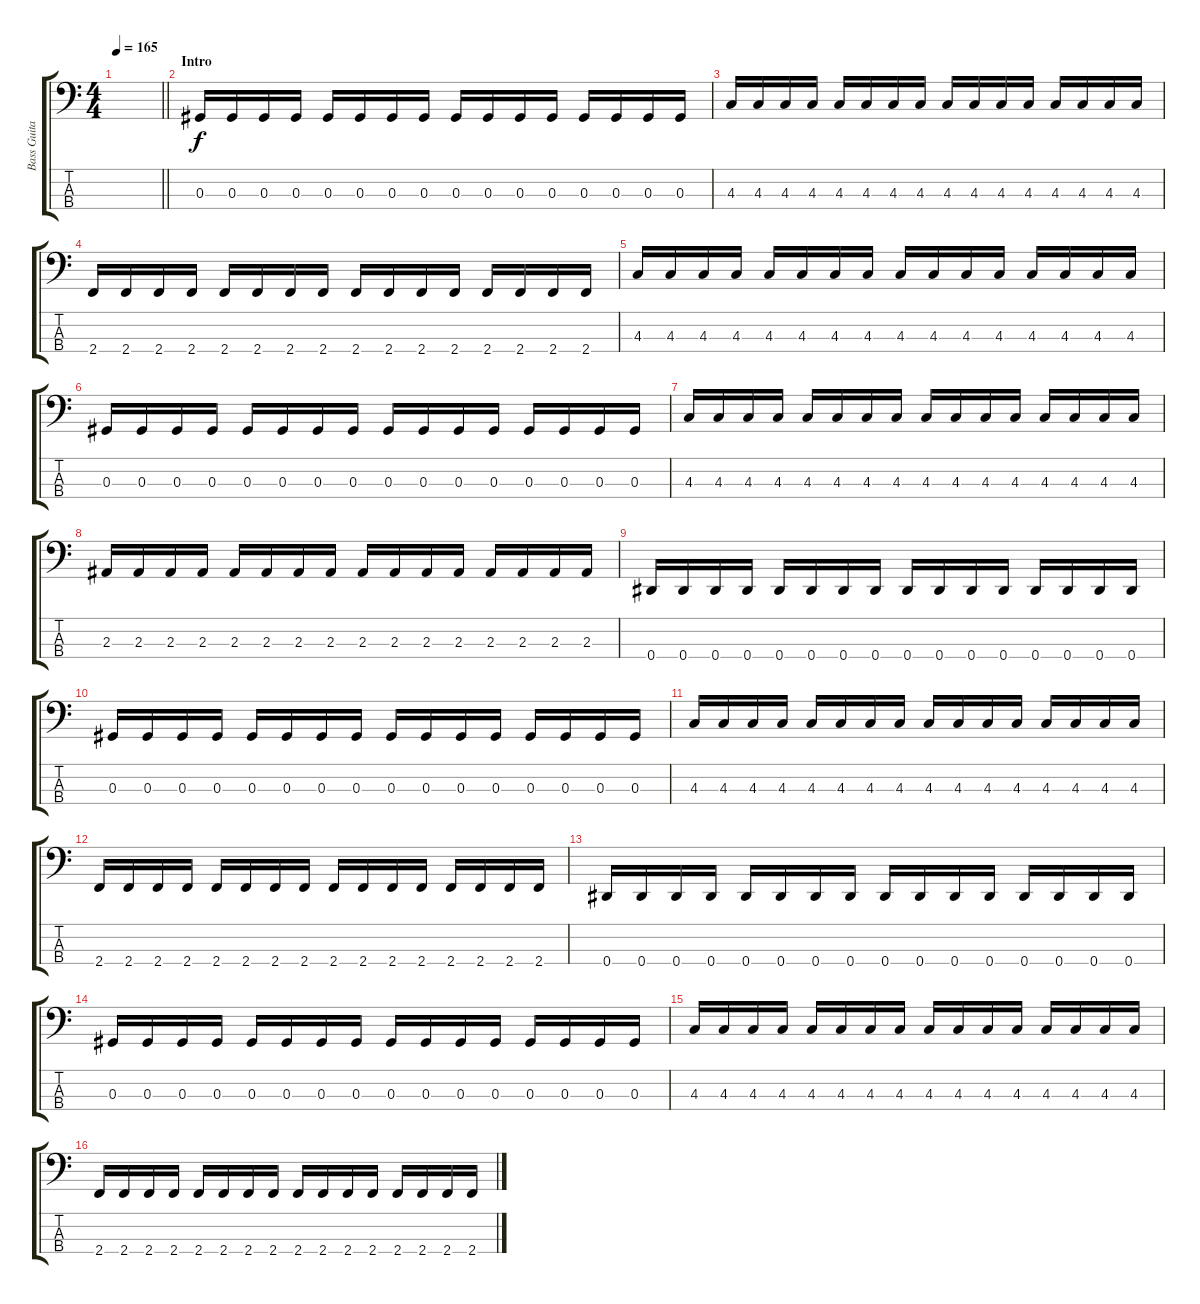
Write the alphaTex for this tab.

\track ("Bass Guitar" "Bass Guita") {instrument electricbasspick}
\staff {score tabs}
\tuning (Gb2 Db2 Ab1 Eb1) {hide}
\ts (4 4)
\tempo 165
\clef f4
\barLineRight lightlight
\ks c
|
\section ("" "Intro")
0.3.16 0.3.16 0.3.16 0.3.16 0.3.16 0.3.16 0.3.16 0.3.16 0.3.16 0.3.16 0.3.16 0.3.16 0.3.16 0.3.16 0.3.16 0.3.16 |
4.3.16 4.3.16 4.3.16 4.3.16 4.3.16 4.3.16 4.3.16 4.3.16 4.3.16 4.3.16 4.3.16 4.3.16 4.3.16 4.3.16 4.3.16 4.3.16 |
2.4.16 2.4.16 2.4.16 2.4.16 2.4.16 2.4.16 2.4.16 2.4.16 2.4.16 2.4.16 2.4.16 2.4.16 2.4.16 2.4.16 2.4.16 2.4.16 |
4.3.16 4.3.16 4.3.16 4.3.16 4.3.16 4.3.16 4.3.16 4.3.16 4.3.16 4.3.16 4.3.16 4.3.16 4.3.16 4.3.16 4.3.16 4.3.16 |
0.3.16 0.3.16 0.3.16 0.3.16 0.3.16 0.3.16 0.3.16 0.3.16 0.3.16 0.3.16 0.3.16 0.3.16 0.3.16 0.3.16 0.3.16 0.3.16 |
4.3.16 4.3.16 4.3.16 4.3.16 4.3.16 4.3.16 4.3.16 4.3.16 4.3.16 4.3.16 4.3.16 4.3.16 4.3.16 4.3.16 4.3.16 4.3.16 |
2.3.16 2.3.16 2.3.16 2.3.16 2.3.16 2.3.16 2.3.16 2.3.16 2.3.16 2.3.16 2.3.16 2.3.16 2.3.16 2.3.16 2.3.16 2.3.16 |
0.4.16 0.4.16 0.4.16 0.4.16 0.4.16 0.4.16 0.4.16 0.4.16 0.4.16 0.4.16 0.4.16 0.4.16 0.4.16 0.4.16 0.4.16 0.4.16 |
0.3.16 0.3.16 0.3.16 0.3.16 0.3.16 0.3.16 0.3.16 0.3.16 0.3.16 0.3.16 0.3.16 0.3.16 0.3.16 0.3.16 0.3.16 0.3.16 |
4.3.16 4.3.16 4.3.16 4.3.16 4.3.16 4.3.16 4.3.16 4.3.16 4.3.16 4.3.16 4.3.16 4.3.16 4.3.16 4.3.16 4.3.16 4.3.16 |
2.4.16 2.4.16 2.4.16 2.4.16 2.4.16 2.4.16 2.4.16 2.4.16 2.4.16 2.4.16 2.4.16 2.4.16 2.4.16 2.4.16 2.4.16 2.4.16 |
0.4.16 0.4.16 0.4.16 0.4.16 0.4.16 0.4.16 0.4.16 0.4.16 0.4.16 0.4.16 0.4.16 0.4.16 0.4.16 0.4.16 0.4.16 0.4.16 |
0.3.16 0.3.16 0.3.16 0.3.16 0.3.16 0.3.16 0.3.16 0.3.16 0.3.16 0.3.16 0.3.16 0.3.16 0.3.16 0.3.16 0.3.16 0.3.16 |
4.3.16 4.3.16 4.3.16 4.3.16 4.3.16 4.3.16 4.3.16 4.3.16 4.3.16 4.3.16 4.3.16 4.3.16 4.3.16 4.3.16 4.3.16 4.3.16 |
2.4.16 2.4.16 2.4.16 2.4.16 2.4.16 2.4.16 2.4.16 2.4.16 2.4.16 2.4.16 2.4.16 2.4.16 2.4.16 2.4.16 2.4.16 2.4.16
